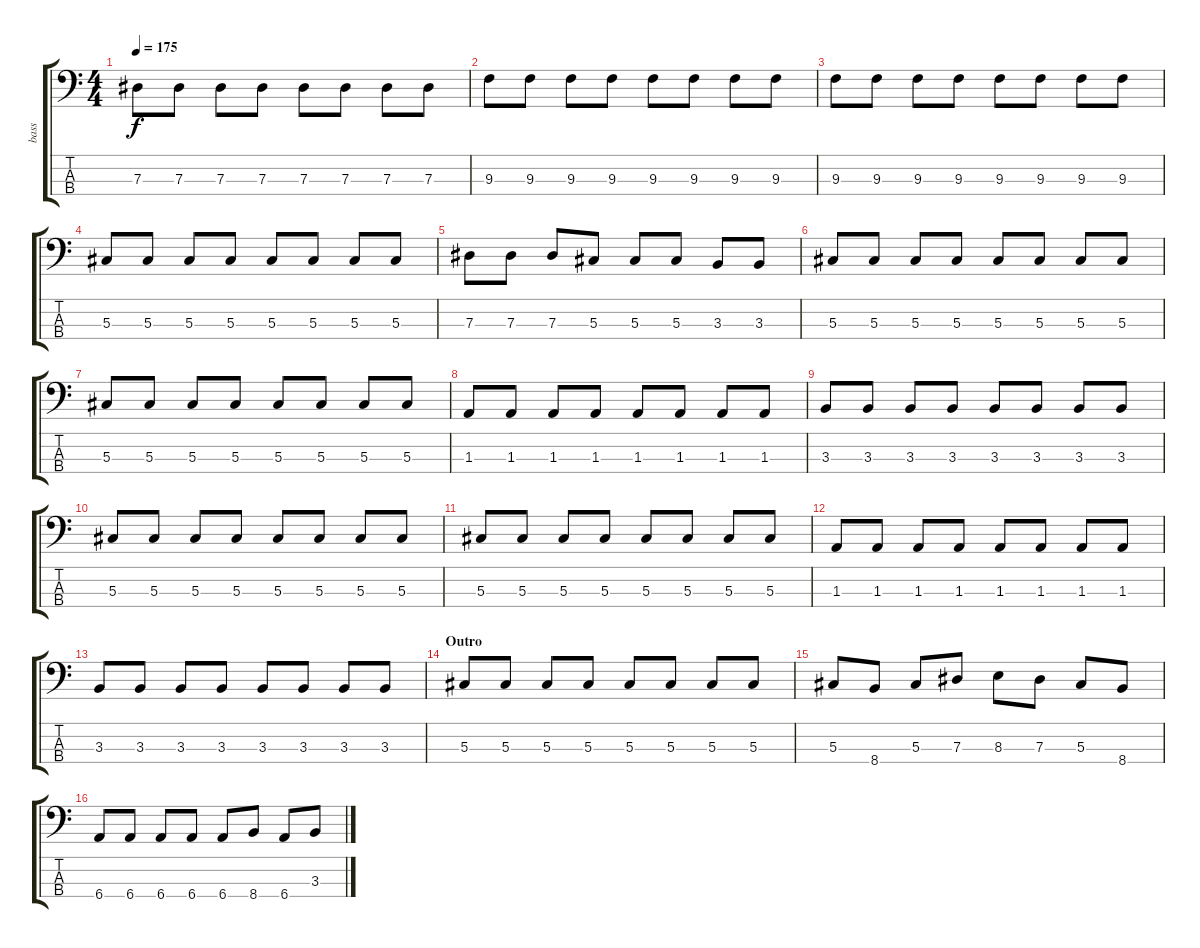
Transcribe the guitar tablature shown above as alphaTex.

\track ("bass" "bass") {instrument electricbassfinger}
\staff {score tabs}
\tuning (Gb2 Db2 Ab1 Eb1) {hide}
\ts (4 4)
\tempo 175
\clef f4
\ks c
7.3.8{dy f} 7.3.8 7.3.8 7.3.8 7.3.8 7.3.8 7.3.8 7.3.8 |
9.3.8 9.3.8 9.3.8 9.3.8 9.3.8 9.3.8 9.3.8 9.3.8 |
9.3.8 9.3.8 9.3.8 9.3.8 9.3.8 9.3.8 9.3.8 9.3.8 |
5.3.8 5.3.8 5.3.8 5.3.8 5.3.8 5.3.8 5.3.8 5.3.8 |
7.3.8 7.3.8 7.3.8 5.3.8 5.3.8 5.3.8 3.3.8 3.3.8 |
5.3.8 5.3.8 5.3.8 5.3.8 5.3.8 5.3.8 5.3.8 5.3.8 |
5.3.8 5.3.8 5.3.8 5.3.8 5.3.8 5.3.8 5.3.8 5.3.8 |
1.3.8 1.3.8 1.3.8 1.3.8 1.3.8 1.3.8 1.3.8 1.3.8 |
3.3.8 3.3.8 3.3.8 3.3.8 3.3.8 3.3.8 3.3.8 3.3.8 |
5.3.8 5.3.8 5.3.8 5.3.8 5.3.8 5.3.8 5.3.8 5.3.8 |
5.3.8 5.3.8 5.3.8 5.3.8 5.3.8 5.3.8 5.3.8 5.3.8 |
1.3.8 1.3.8 1.3.8 1.3.8 1.3.8 1.3.8 1.3.8 1.3.8 |
3.3.8 3.3.8 3.3.8 3.3.8 3.3.8 3.3.8 3.3.8 3.3.8 |
\section ("" "Outro")
5.3.8 5.3.8 5.3.8 5.3.8 5.3.8 5.3.8 5.3.8 5.3.8 |
5.3.8 8.4.8 5.3.8 7.3.8 8.3.8 7.3.8 5.3.8 8.4.8 |
6.4.8 6.4.8 6.4.8 6.4.8 6.4.8 8.4.8 6.4.8 3.3.8
